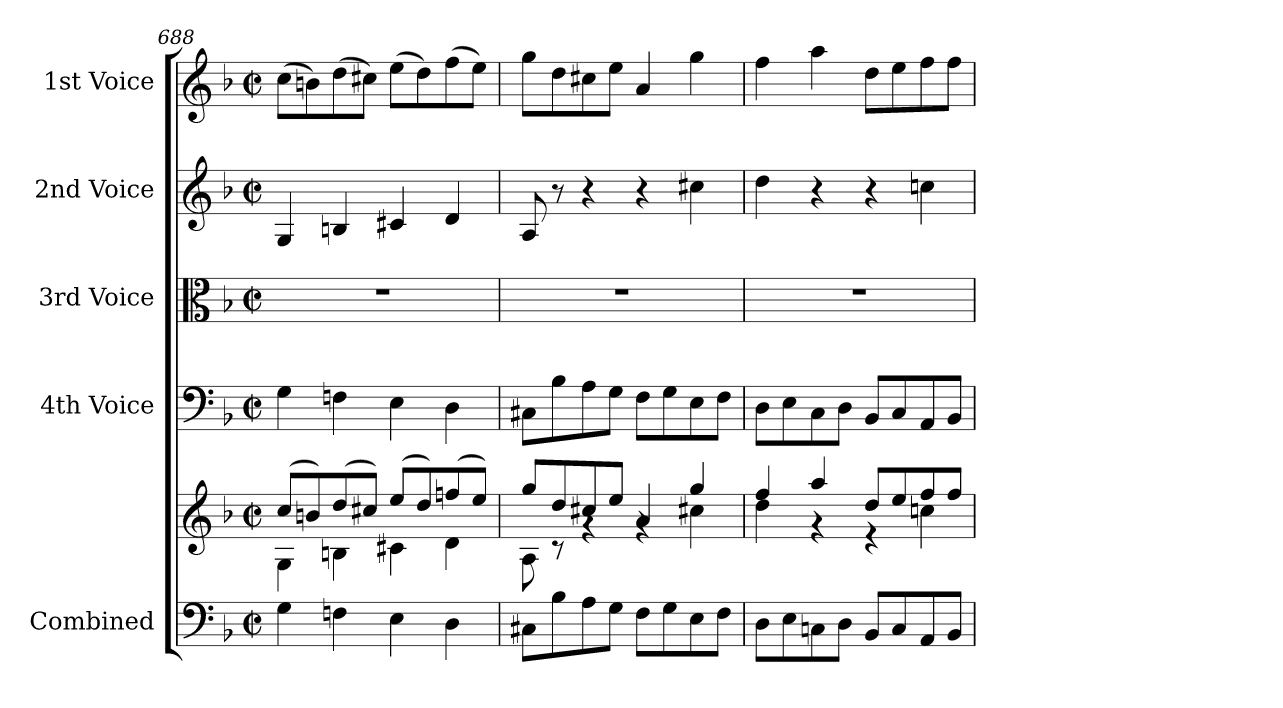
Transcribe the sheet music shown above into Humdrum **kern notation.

**kern	**kern	**kern	**kern	**kern	**kern
*part5	*part5	*part4	*part3	*part2	*part1
*staff6	*staff5	*staff4	*staff3	*staff2	*staff1
*I"Combined	*	*I"4th Voice	*I"3rd Voice	*I"2nd Voice	*I"1st Voice
*clefF4	*clefG2	*clefF4	*clefC3	*clefG2	*clefG2
*k[b-]	*k[b-]	*k[b-]	*k[b-]	*k[b-]	*k[b-]
*M2/2	*M2/2	*M2/2	*M2/2	*M2/2	*M2/2
*met(c|)	*met(c|)	*met(c|)	*met(c|)	*met(c|)	*met(c|)
=688	=688	=688	=688	=688	=688
*	*^	*	*	*	*
4G\	(8cc/L	4G\	4G\	1r	4G/	(8cc\L
.	8bn/)	.	.	.	.	8bn\)
4Fn\	(8dd/	4Bn\	4Fn\	.	4Bn/	(8dd\
.	8cc#X/J)	.	.	.	.	8cc#X\J)
4E\	(8ee/L	4c#X\	4E\	.	4c#X/	(8ee\L
.	8dd/)	.	.	.	.	8dd\)
4D\	(8ffn/	4d\	4D\	.	4d/	(8ff\
.	8ee/J)	.	.	.	.	8ee\J)
=689	=689	=689	=689	=689	=689	=689
8C#X\L	8gg/L	8A\	8C#X\L	1r	8A/	8gg\L
8B-\	8dd/	8r	8B-\	.	8r	8dd\
8A\	8cc#X/	4rg	8A\	.	4r	8cc#X\
8G\J	8ee/J	.	8G\J	.	.	8ee\J
8F\L	4a/	4rg	8F\L	.	4r	4a/
8G\	.	.	8G\	.	.	.
8E\	4gg/	4cc#X\	8E\	.	4cc#X\	4gg\
8F\J	.	.	8F\J	.	.	.
=690	=690	=690	=690	=690	=690	=690
8D\L	4ff/	4dd\	8D\L	1r	4dd\	4ff\
8E\	.	.	8E\	.	.	.
8Cn\	4aa/	4r	8C\	.	4r	4aa\
8D\J	.	.	8D\J	.	.	.
8BB-/L	8dd/L	4r	8BB-/L	.	4r	8dd\L
8C/	8ee/	.	8C/	.	.	8ee\
8AA/	8ff/	4ccn\	8AA/	.	4ccn\	8ff\
8BB-/J	8ff/J	.	8BB-/J	.	.	8ff\J
*	*v	*v	*	*	*	*
=	=	=	=	=	=
*-	*-	*-	*-	*-	*-
